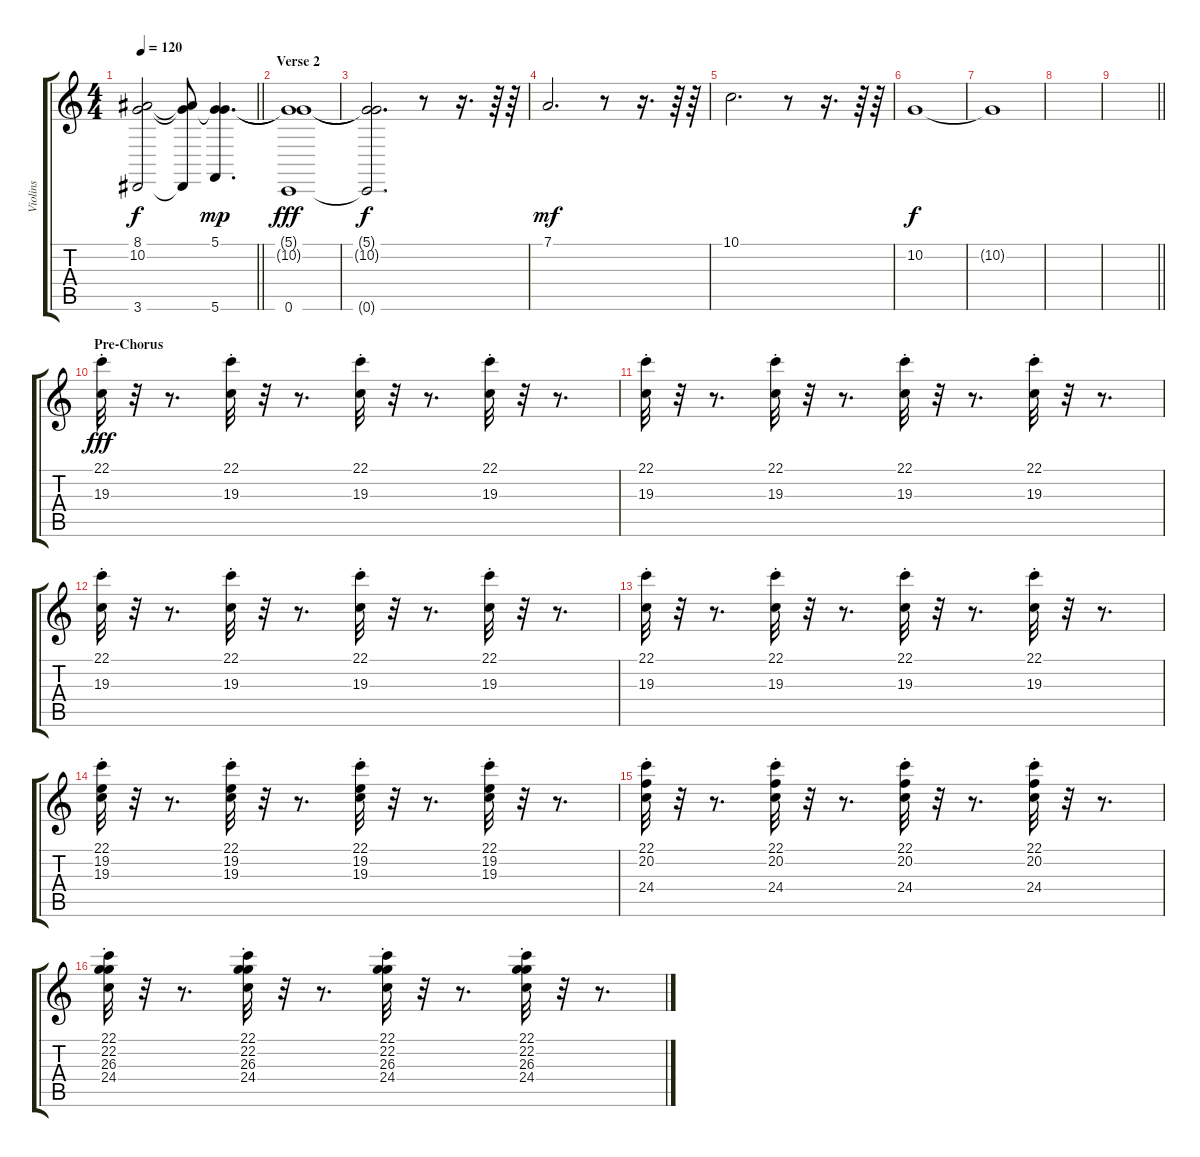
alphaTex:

\track ("Violins" "Violins") {instrument stringensemble2}
\staff {score tabs}
\tuning (D4 A3 F3 C3 G2 C2) {hide}
\ts (4 4)
\tempo 120
\clef g2
\barLineRight lightlight
\ks c
(8.1{t} 10.2{t} 3.6{t}).2{dy f} (8.1{t} 10.2{t} 3.6{t}).8 (5.1 10.2{t} 5.6).4{d dy mp} |
\section ("" "Verse 2")
(5.1{t} 10.2{t} 0.6).1{dy fff volume 0} |
(5.1{t} 10.2{t} 0.6{t}).2{d dy f} r.8 r.16{d} r.64 r.64{volume 16} |
7.1.2{d dy mf volume 3} r.8 r.16{d} r.64 r.64{volume 16} |
10.1.2{d volume 3} r.8 r.16{d} r.64 r.64{volume 16} |
10.2.1{dy f volume 0} |
10.2{t}.1 |
|
\barLineRight lightlight
|
\section ("" "Pre-Chorus")
(22.1{st} 19.3{st}).32{dy fff volume 16 instrument stringensemble1} r.32 r.8{d} (22.1{st} 19.3{st}).32 r.32 r.8{d} (22.1{st} 19.3{st}).32 r.32 r.8{d} (22.1{st} 19.3{st}).32 r.32 r.8{d} |
(22.1{st} 19.3{st}).32 r.32 r.8{d} (22.1{st} 19.3{st}).32 r.32 r.8{d} (22.1{st} 19.3{st}).32 r.32 r.8{d} (22.1{st} 19.3{st}).32 r.32 r.8{d} |
(22.1{st} 19.3{st}).32 r.32 r.8{d} (22.1{st} 19.3{st}).32 r.32 r.8{d} (22.1{st} 19.3{st}).32 r.32 r.8{d} (22.1{st} 19.3{st}).32 r.32 r.8{d} |
(22.1{st} 19.3{st}).32 r.32 r.8{d} (22.1{st} 19.3{st}).32 r.32 r.8{d} (22.1{st} 19.3{st}).32 r.32 r.8{d} (22.1{st} 19.3{st}).32 r.32 r.8{d} |
(22.1{st} 19.2{st} 19.3{st}).32 r.32 r.8{d} (22.1{st} 19.2{st} 19.3{st}).32 r.32 r.8{d} (22.1{st} 19.2{st} 19.3{st}).32 r.32 r.8{d} (22.1{st} 19.2{st} 19.3{st}).32 r.32 r.8{d} |
(22.1{st} 20.2{st} 24.4{st}).32 r.32 r.8{d} (22.1{st} 20.2{st} 24.4{st}).32 r.32 r.8{d} (22.1{st} 20.2{st} 24.4{st}).32 r.32 r.8{d} (22.1{st} 20.2{st} 24.4{st}).32 r.32 r.8{d} |
(22.1{st} 22.2{st} 26.3{st} 24.4{st}).32 r.32 r.8{d} (22.1{st} 22.2{st} 26.3{st} 24.4{st}).32 r.32 r.8{d} (22.1{st} 22.2{st} 26.3{st} 24.4{st}).32 r.32 r.8{d} (22.1{st} 22.2{st} 26.3{st} 24.4{st}).32 r.32 r.8{d}
